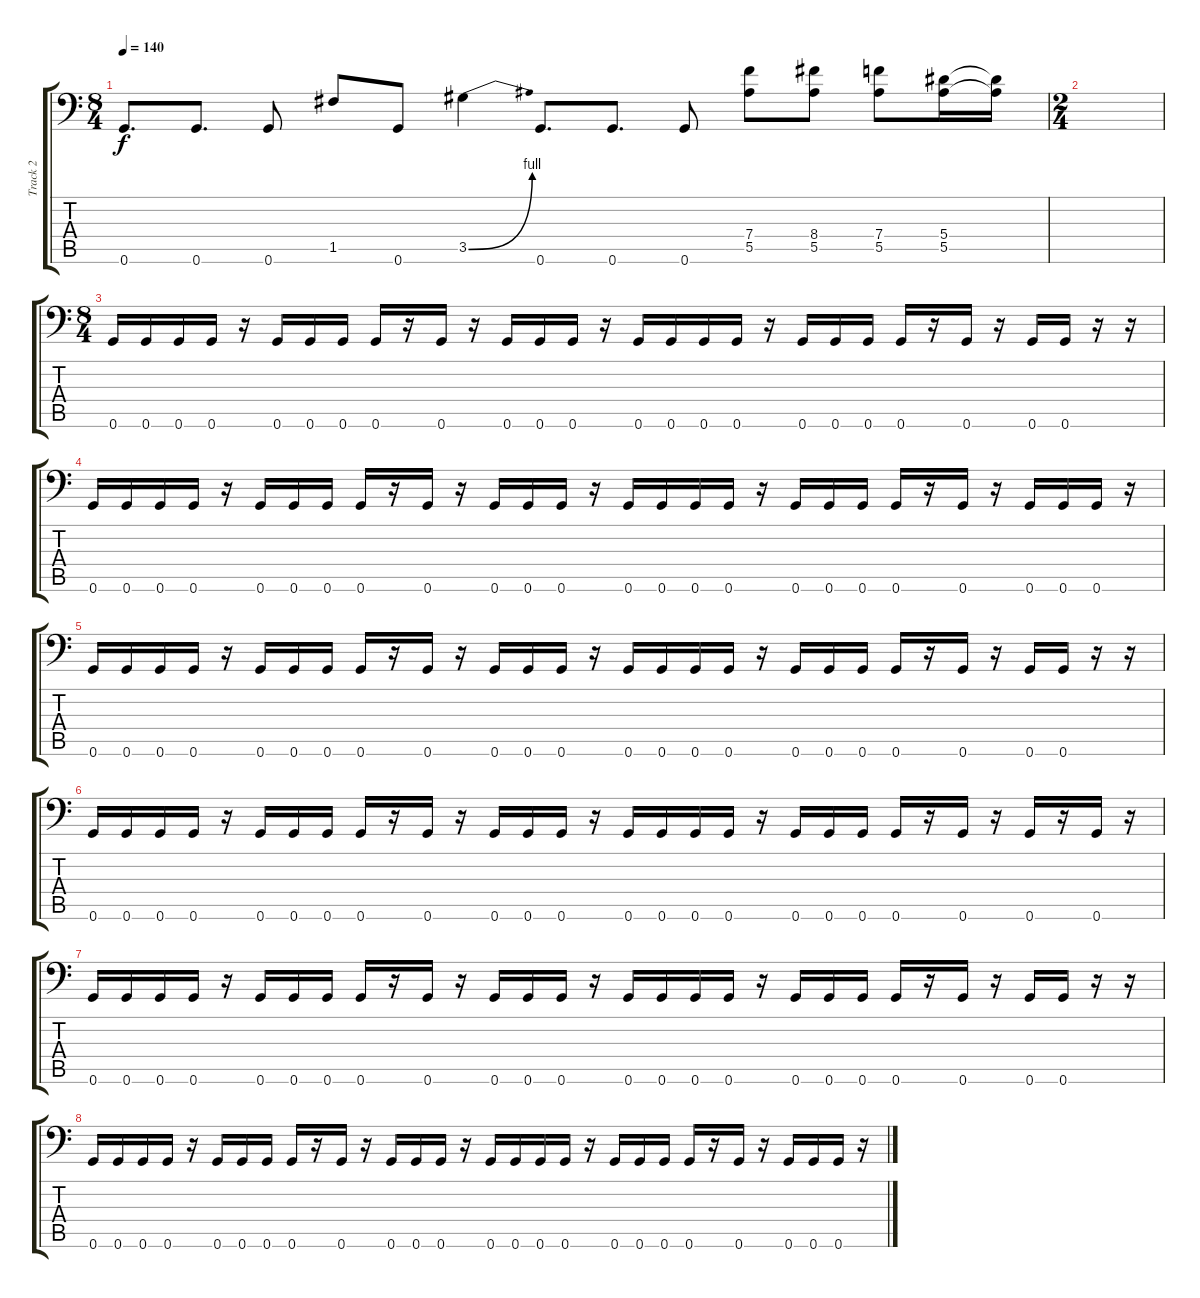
\track ("Track 2" "Track 2") {instrument distortionguitar}
\staff {score tabs}
\tuning (C4 G3 Eb3 Bb2 F2 G1) {hide}
\ts (8 4)
\tempo 140
\clef f4
\ks c
0.6.8{d dy f} 0.6.8{d} 0.6.8 1.5.8 0.6.8 3.5{be (bend 0 0 60 4)}.4 0.6.8{d} 0.6.8{d} 0.6.8 (7.4 5.5).8 (8.4 5.5).8 (7.4 5.5).8 (5.4 5.5).16 (5.4{t} 5.5{t}).16 |
\ts (2 4)
|
\ts (8 4)
0.6.16 0.6.16 0.6.16 0.6.16 r.16 0.6.16 0.6.16 0.6.16 0.6.16 r.16 0.6.16 r.16 0.6.16 0.6.16 0.6.16 r.16 0.6.16 0.6.16 0.6.16 0.6.16 r.16 0.6.16 0.6.16 0.6.16 0.6.16 r.16 0.6.16 r.16 0.6.16 0.6.16 r.16 r.16 |
0.6.16 0.6.16 0.6.16 0.6.16 r.16 0.6.16 0.6.16 0.6.16 0.6.16 r.16 0.6.16 r.16 0.6.16 0.6.16 0.6.16 r.16 0.6.16 0.6.16 0.6.16 0.6.16 r.16 0.6.16 0.6.16 0.6.16 0.6.16 r.16 0.6.16 r.16 0.6.16 0.6.16 0.6.16 r.16 |
0.6.16 0.6.16 0.6.16 0.6.16 r.16 0.6.16 0.6.16 0.6.16 0.6.16 r.16 0.6.16 r.16 0.6.16 0.6.16 0.6.16 r.16 0.6.16 0.6.16 0.6.16 0.6.16 r.16 0.6.16 0.6.16 0.6.16 0.6.16 r.16 0.6.16 r.16 0.6.16 0.6.16 r.16 r.16 |
0.6.16 0.6.16 0.6.16 0.6.16 r.16 0.6.16 0.6.16 0.6.16 0.6.16 r.16 0.6.16 r.16 0.6.16 0.6.16 0.6.16 r.16 0.6.16 0.6.16 0.6.16 0.6.16 r.16 0.6.16 0.6.16 0.6.16 0.6.16 r.16 0.6.16 r.16 0.6.16 r.16 0.6.16 r.16 |
0.6.16 0.6.16 0.6.16 0.6.16 r.16 0.6.16 0.6.16 0.6.16 0.6.16 r.16 0.6.16 r.16 0.6.16 0.6.16 0.6.16 r.16 0.6.16 0.6.16 0.6.16 0.6.16 r.16 0.6.16 0.6.16 0.6.16 0.6.16 r.16 0.6.16 r.16 0.6.16 0.6.16 r.16 r.16 |
0.6.16 0.6.16 0.6.16 0.6.16 r.16 0.6.16 0.6.16 0.6.16 0.6.16 r.16 0.6.16 r.16 0.6.16 0.6.16 0.6.16 r.16 0.6.16 0.6.16 0.6.16 0.6.16 r.16 0.6.16 0.6.16 0.6.16 0.6.16 r.16 0.6.16 r.16 0.6.16 0.6.16 0.6.16 r.16
